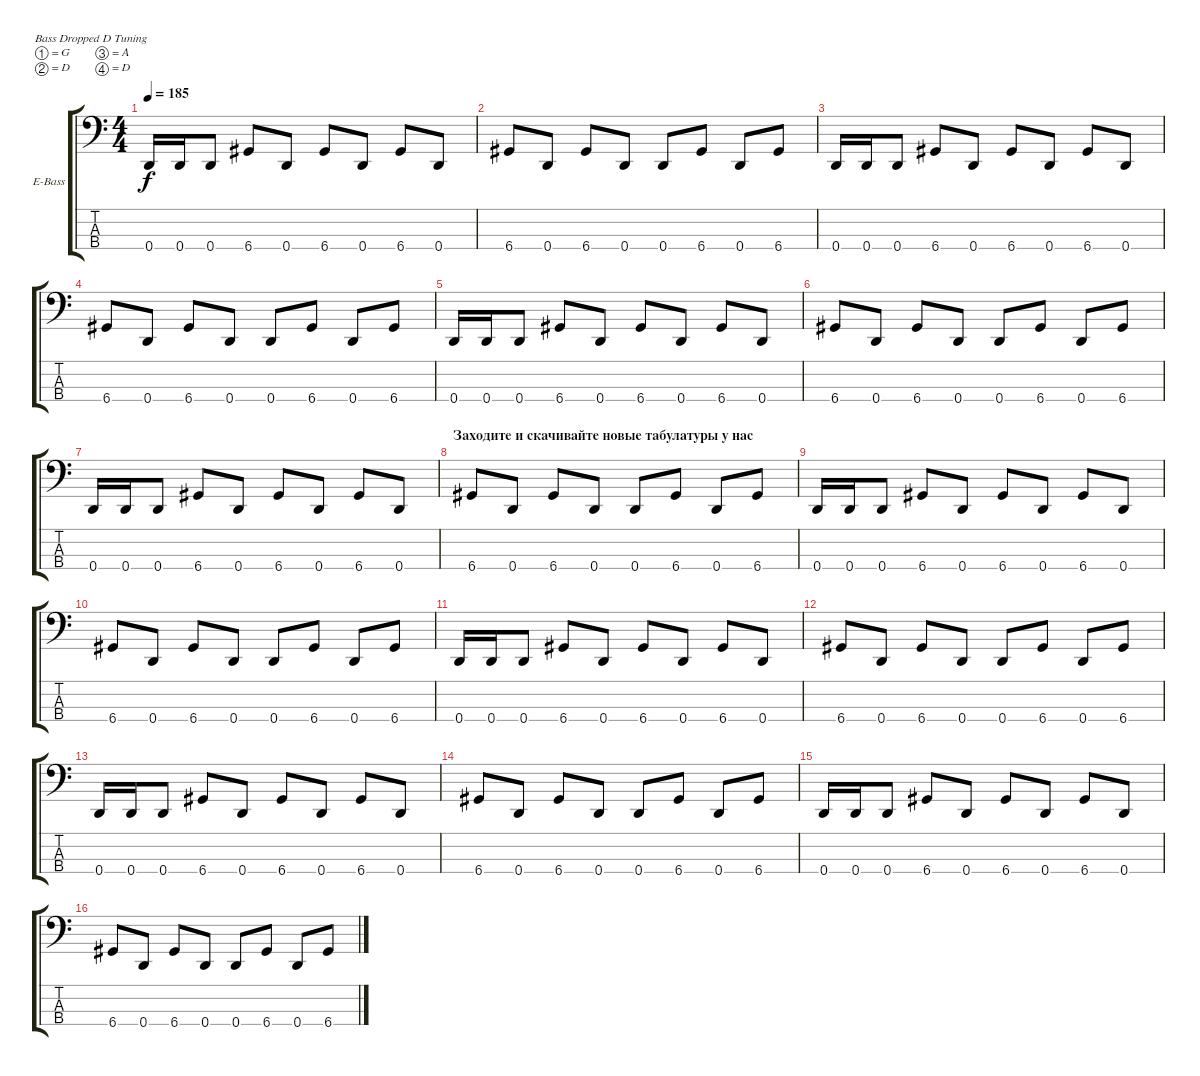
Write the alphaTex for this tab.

\bracketExtendMode groupsimilarinstruments
\firstSystemTrackNameOrientation horizontal
\otherSystemsTrackNameOrientation horizontal
\track ("John Campbell" "E-Bass") {instrument electricbasspick}
\staff {score tabs}
\tuning (G2 D2 A1 D1)
\ts (4 4)
\tempo 185
\clef f4
\ks c
0.4.16{dy f} 0.4.16 0.4.8 6.4.8 0.4.8 6.4.8 0.4.8 6.4.8 0.4.8 |
6.4.8 0.4.8 6.4.8 0.4.8 0.4.8 6.4.8 0.4.8 6.4.8 |
0.4.16 0.4.16 0.4.8 6.4.8 0.4.8 6.4.8 0.4.8 6.4.8 0.4.8 |
6.4.8 0.4.8 6.4.8 0.4.8 0.4.8 6.4.8 0.4.8 6.4.8 |
0.4.16 0.4.16 0.4.8 6.4.8 0.4.8 6.4.8 0.4.8 6.4.8 0.4.8 |
6.4.8 0.4.8 6.4.8 0.4.8 0.4.8 6.4.8 0.4.8 6.4.8 |
0.4.16 0.4.16 0.4.8 6.4.8 0.4.8 6.4.8 0.4.8 6.4.8 0.4.8 |
\section ("" "Заходите и скачивайте новые табулатуры у нас")
6.4.8 0.4.8 6.4.8 0.4.8 0.4.8 6.4.8 0.4.8 6.4.8 |
0.4.16 0.4.16 0.4.8 6.4.8 0.4.8 6.4.8 0.4.8 6.4.8 0.4.8 |
6.4.8 0.4.8 6.4.8 0.4.8 0.4.8 6.4.8 0.4.8 6.4.8 |
0.4.16 0.4.16 0.4.8 6.4.8 0.4.8 6.4.8 0.4.8 6.4.8 0.4.8 |
6.4.8 0.4.8 6.4.8 0.4.8 0.4.8 6.4.8 0.4.8 6.4.8 |
0.4.16 0.4.16 0.4.8 6.4.8 0.4.8 6.4.8 0.4.8 6.4.8 0.4.8 |
6.4.8 0.4.8 6.4.8 0.4.8 0.4.8 6.4.8 0.4.8 6.4.8 |
0.4.16 0.4.16 0.4.8 6.4.8 0.4.8 6.4.8 0.4.8 6.4.8 0.4.8 |
6.4.8 0.4.8 6.4.8 0.4.8 0.4.8 6.4.8 0.4.8 6.4.8
